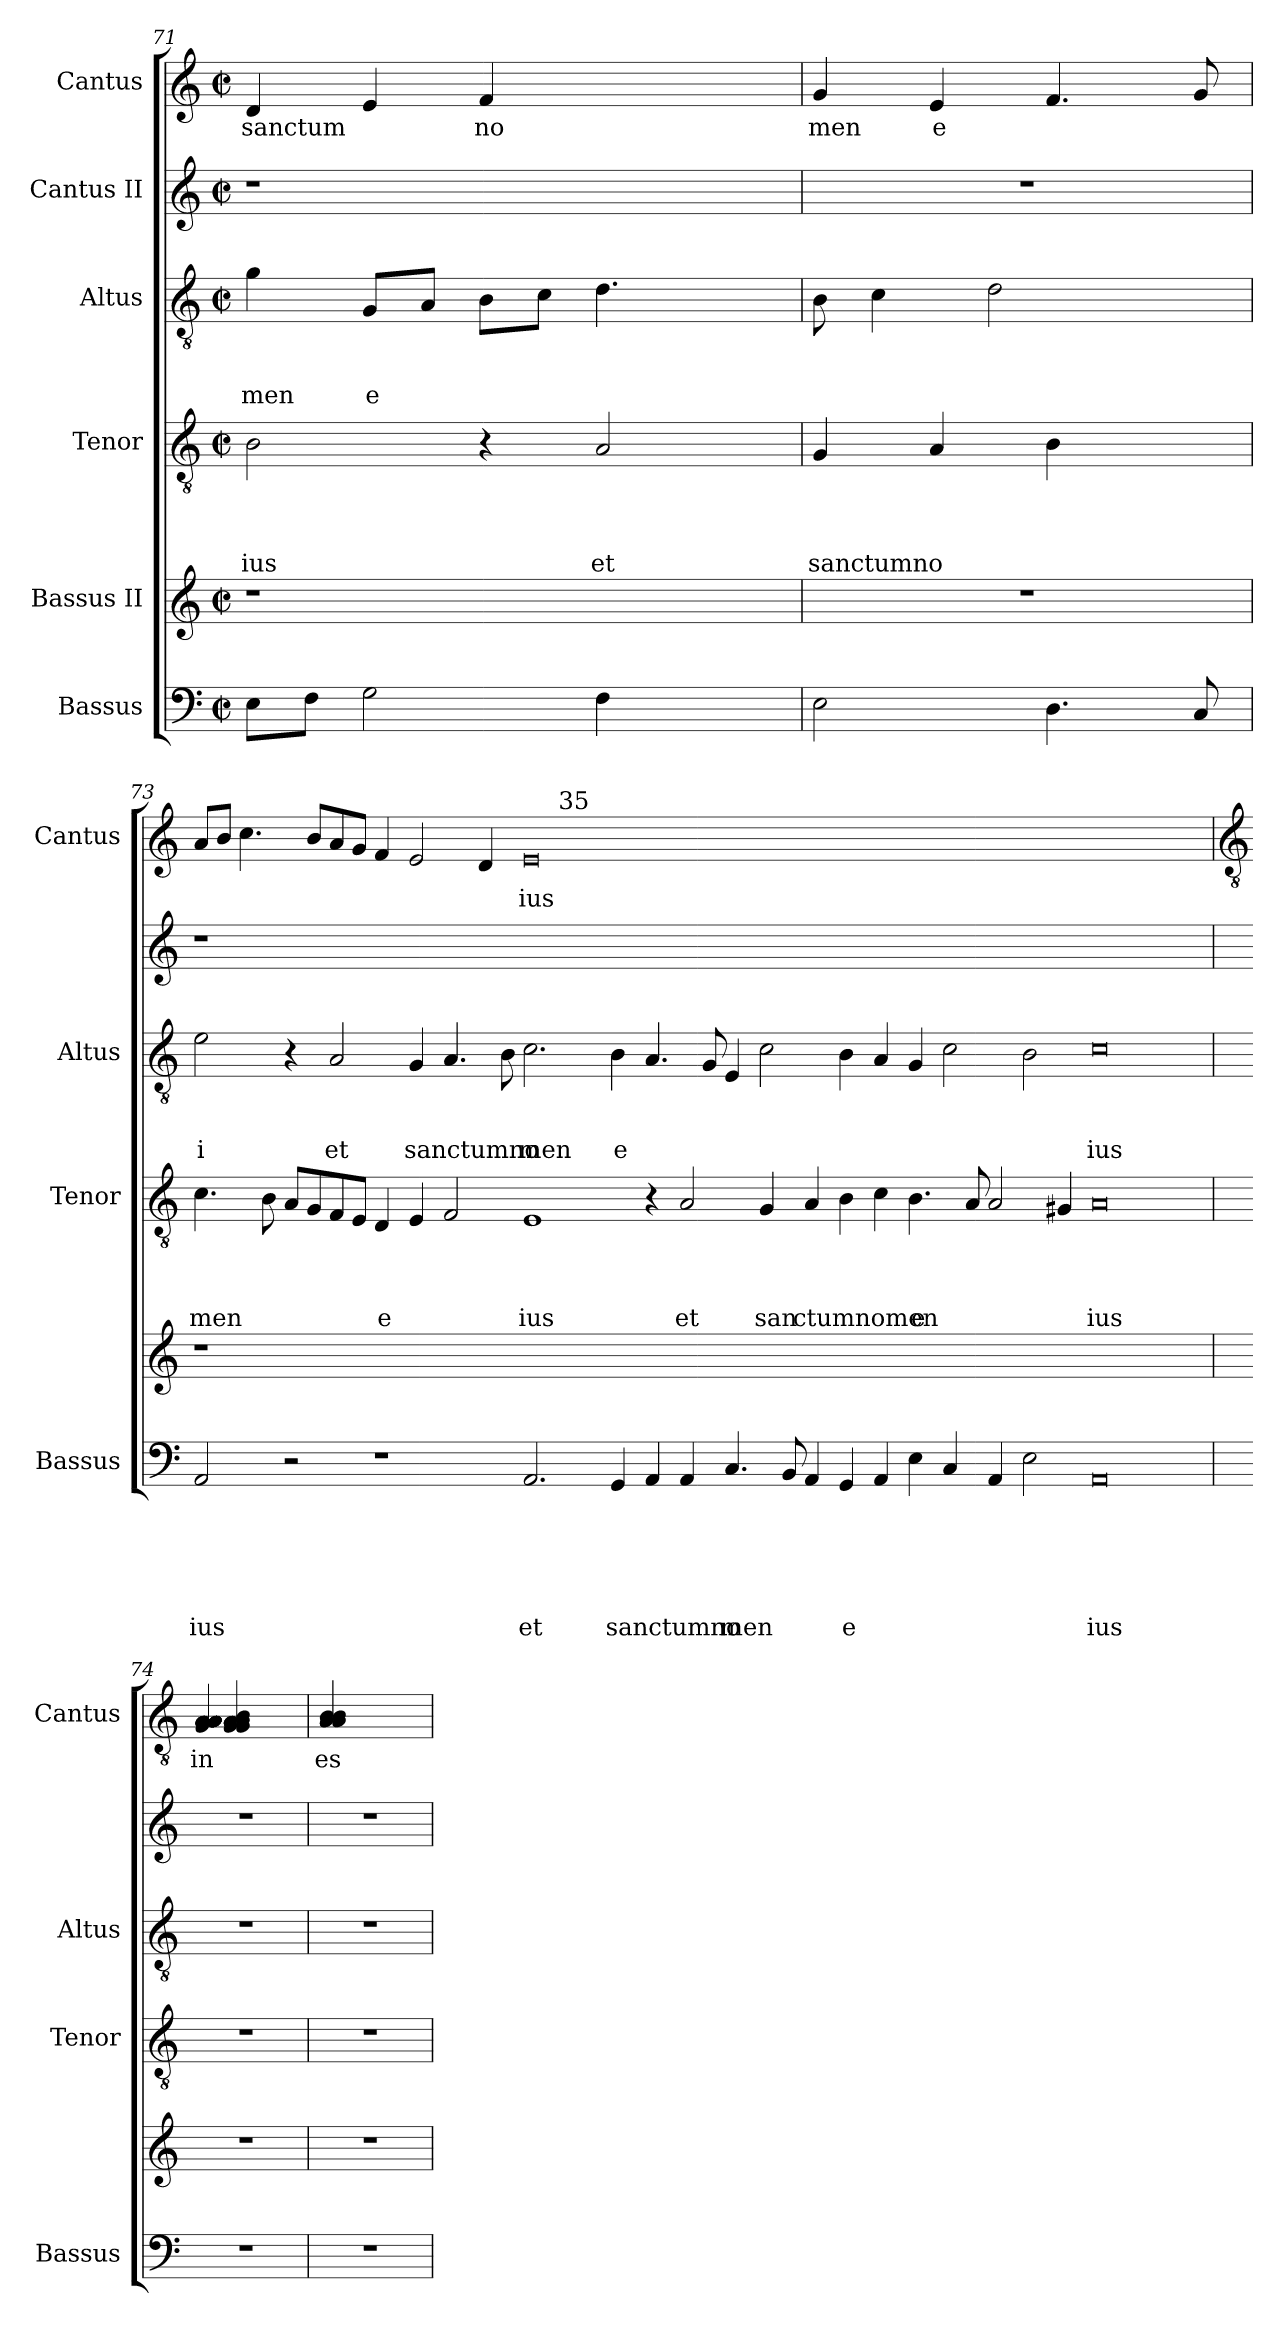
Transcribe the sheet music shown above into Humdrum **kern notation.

**kern	**text	**text	**text	**text	**text	**text	**kern	**kern	**text	**text	**text	**text	**kern	**text	**text	**text	**kern	**kern	**text
*part6	*part6	*part6	*part6	*part6	*part6	*part6	*part5	*part4	*part4	*part4	*part4	*part4	*part3	*part3	*part3	*part3	*part2	*part1	*part1
*staff6	*staff6	*staff6	*staff6	*staff6	*staff6	*staff6	*staff5	*staff4	*staff4	*staff4	*staff4	*staff4	*staff3	*staff3	*staff3	*staff3	*staff2	*staff1	*staff1
*I"Bassus	*	*	*	*	*	*	*I"Bassus II	*I"Tenor	*	*	*	*	*I"Altus	*	*	*	*I"Cantus II	*I"Cantus	*
*I'Bassus	*	*	*	*	*	*	*	*I'Tenor	*	*	*	*	*I'Altus	*	*	*	*	*I'Cantus	*
*clefF4	*	*	*	*	*	*	*clefG2	*clefGv2	*	*	*	*	*clefGv2	*	*	*	*clefG2	*clefG2	*
*k[]	*	*	*	*	*	*	*k[]	*k[]	*	*	*	*	*k[]	*	*	*	*k[]	*k[]	*
*C:	*	*	*	*	*	*	*C:	*C:	*	*	*	*	*C:	*	*	*	*C:	*C:	*
*M2/2	*	*	*	*	*	*	*M2/2	*M2/2	*	*	*	*	*M2/2	*	*	*	*M2/2	*M2/2	*
*met(c|)	*	*	*	*	*	*	*met(c|)	*met(c|)	*	*	*	*	*met(c|)	*	*	*	*met(c|)	*met(c|)	*
=71	=71	=71	=71	=71	=71	=71	=71	=71	=71	=71	=71	=71	=71	=71	=71	=71	=71	=71	=71
!	!	!	!	!	!	!	!	!	!	!	!	!LO:LY:b	!	!	!	!LO:LY:b	!	!	!LO:LY:b
8E\L	.	.	.	.	.	.	1r	2B\	.	.	.	ius	4g\	.	.	men	1r	4d/	sanctum
8F\J	.	.	.	.	.	.	.	.	.	.	.	.	.	.	.	.	.	.	.
!	!	!	!	!	!	!	!	!	!	!	!	!	!	!	!	!LO:LY:b	!	!	!
2G\	.	.	.	.	.	.	.	.	.	.	.	.	8G/L	.	.	e	.	4e/	.
.	.	.	.	.	.	.	.	.	.	.	.	.	8A/J	.	.	.	.	.	.
!	!	!	!	!	!	!	!	!	!	!	!	!	!	!	!	!	!	!	!LO:LY:b
.	.	.	.	.	.	.	.	4r	.	.	.	.	8B\L	.	.	.	.	4f/	no
.	.	.	.	.	.	.	.	.	.	.	.	.	8c\J	.	.	.	.	.	.
!	!	!	!	!	!	!	!	!	!	!	!	!LO:LY:b	!	!	!	!	!	!	!
4F\	.	.	.	.	.	.	.	2A/	.	.	.	et	4.d\	.	.	.	.	2ryy	.
4ryy	.	.	.	.	.	.	4ryy	.	.	.	.	.	.	.	.	.	4ryy	.	.
.	.	.	.	.	.	.	.	.	.	.	.	.	8ryy	.	.	.	.	.	.
=72	=72	=72	=72	=72	=72	=72	=72	=72	=72	=72	=72	=72	=72	=72	=72	=72	=72	=72	=72
!	!	!	!	!	!	!	!	!	!	!	!	!LO:LY:b	!	!	!	!	!	!	!LO:LY:b
2E\	.	.	.	.	.	.	1r	4G/	.	.	.	sanctumno	8B\	.	.	.	1r	4g/	men
.	.	.	.	.	.	.	.	.	.	.	.	.	4c\	.	.	.	.	.	.
!	!	!	!	!	!	!	!	!	!	!	!	!	!	!	!	!	!	!	!LO:LY:b
.	.	.	.	.	.	.	.	4A/	.	.	.	.	.	.	.	.	.	4e/	e
.	.	.	.	.	.	.	.	.	.	.	.	.	2d\	.	.	.	.	.	.
4.D\	.	.	.	.	.	.	.	4B\	.	.	.	.	.	.	.	.	.	4.f/	.
.	.	.	.	.	.	.	.	4ryy	.	.	.	.	.	.	.	.	.	.	.
8C/	.	.	.	.	.	.	.	.	.	.	.	.	8ryy	.	.	.	.	8g/	.
!!LO:LB:g=z
=73	=73	=73	=73	=73	=73	=73	=73	=73	=73	=73	=73	=73	=73	=73	=73	=73	=73	=73	=73
!	!	!	!	!	!	!LO:LY:b	!	!	!	!	!	!LO:LY:b	!	!	!	!LO:LY:b:rj	!	!	!
*	*	*	*	*	*	*	*	*	*	*	*	*	*	*	*	*	*	*^	*
2AA/	.	.	.	.	.	ius	1r	4.c\	.	.	.	men	2e\	.	.	i	1r	8a/L	1ryy	.
.	.	.	.	.	.	.	.	.	.	.	.	.	.	.	.	.	.	8b/J	.	.
.	.	.	.	.	.	.	.	.	.	.	.	.	.	.	.	.	.	4.cc\	.	.
.	.	.	.	.	.	.	.	8B\	.	.	.	.	.	.	.	.	.	.	.	.
2r	.	.	.	.	.	.	.	8A/L	.	.	.	.	4r	.	.	.	.	.	.	.
.	.	.	.	.	.	.	.	8G/	.	.	.	.	.	.	.	.	.	8b/L	.	.
!	!	!	!	!	!	!	!	!	!	!	!	!	!	!	!	!LO:LY:b	!	!	!	!
.	.	.	.	.	.	.	.	8F/	.	.	.	.	2A/	.	.	et	.	8a/	.	.
.	.	.	.	.	.	.	.	8E/J	.	.	.	.	.	.	.	.	.	8g/J	.	.
!	!	!	!	!	!	!	!	!	!	!	!	!LO:LY:b	!	!	!	!	!	!	!	!
1r	.	.	.	.	.	.	1%7ryy	4D/	.	.	.	e	.	.	.	.	1%7ryy	4f/	1ryy	.
!	!	!	!	!	!	!	!	!	!	!	!	!	!	!	!	!LO:LY:b	!	!	!	!
.	.	.	.	.	.	.	.	4E/	.	.	.	.	4G/	.	.	sanctumno	.	2e/	.	.
.	.	.	.	.	.	.	.	2F/	.	.	.	.	4.A/	.	.	.	.	.	.	.
.	.	.	.	.	.	.	.	.	.	.	.	.	.	.	.	.	.	4d/	.	.
.	.	.	.	.	.	.	.	.	.	.	.	.	8B\	.	.	.	.	.	.	.
!	!	!	!	!	!	!LO:LY:b	!	!	!	!	!	!LO:LY:b	!	!	!	!LO:LY:b	!	!	!	!LO:LY:b
2.AA/	.	.	.	.	.	et	.	1E	.	.	.	ius	2.c\	.	.	men	.	0e	4ryy	ius
!	!	!	!	!	!	!	!	!	!	!	!	!	!	!	!	!	!	!	!LO:TX:a:t=35	!
.	.	.	.	.	.	.	.	.	.	.	.	.	.	.	.	.	.	.	1ryy	.
!	!	!	!	!	!	!LO:LY:b	!	!	!	!	!	!	!	!	!	!LO:LY:b	!	!	!	!
4GG/	.	.	.	.	.	sanctumno	.	.	.	.	.	.	4B\	.	.	e	.	.	.	.
4AA/	.	.	.	.	.	.	.	4r	.	.	.	.	4.A/	.	.	.	.	.	.	.
!	!	!	!	!	!	!	!	!	!	!	!	!LO:LY:b	!	!	!	!	!	!	!	!
4AA/	.	.	.	.	.	.	.	2A/	.	.	.	et	.	.	.	.	.	.	1ryy	.
.	.	.	.	.	.	.	.	.	.	.	.	.	8G/	.	.	.	.	.	.	.
!	!	!	!	!	!	!LO:LY:b	!	!	!	!	!	!	!	!	!	!	!	!	!	!
4.C/	.	.	.	.	.	men	.	.	.	.	.	.	4E/	.	.	.	.	.	.	.
!	!	!	!	!	!	!	!	!	!	!	!	!LO:LY:b	!	!	!	!	!	!	!	!
.	.	.	.	.	.	.	.	4G/	.	.	.	san	2c\	.	.	.	.	.	.	.
8BB/	.	.	.	.	.	.	.	.	.	.	.	.	.	.	.	.	.	.	.	.
!	!	!	!	!	!	!	!	!	!	!	!	!LO:LY:b	!	!	!	!	!	!	!	!
4AA/	.	.	.	.	.	.	.	4A/	.	.	.	ctumnomen	.	.	.	.	.	00ryy	.	.
!	!	!	!	!	!	!LO:LY:b	!	!	!	!	!	!	!	!	!	!	!	!	!	!
4GG/	.	.	.	.	.	e	.	4B\	.	.	.	.	4B\	.	.	.	.	.	4%15ryy	.
4AA/	.	.	.	.	.	.	.	4c\	.	.	.	.	4A/	.	.	.	.	.	.	.
!	!	!	!	!	!	!	!	!	!	!	!	!LO:LY:b	!	!	!	!	!	!	!	!
4E\	.	.	.	.	.	.	.	4.B\	.	.	.	e	4G/	.	.	.	.	.	.	.
4C/	.	.	.	.	.	.	.	.	.	.	.	.	2c\	.	.	.	.	.	.	.
.	.	.	.	.	.	.	.	8A/	.	.	.	.	.	.	.	.	.	.	.	.
4AA/	.	.	.	.	.	.	.	2A/	.	.	.	.	.	.	.	.	.	.	.	.
2E\	.	.	.	.	.	.	.	.	.	.	.	.	2B\	.	.	.	.	.	.	.
.	.	.	.	.	.	.	.	4G#/	.	.	.	.	.	.	.	.	.	.	.	.
!	!	!	!	!	!	!LO:LY:b	!	!	!	!	!	!LO:LY:b	!	!	!	!LO:LY:b	!	!	!	!
0AA	.	.	.	.	.	ius	.	0A	.	.	.	ius	0c	.	.	ius	.	.	.	.
!!LO:LB:g=z	!!
=74!	=74!	=74!	=74!	=74!	=74!	=74!	=74!	=74!	=74!	=74!	=74!	=74!	=74!	=74!	=74!	=74!	=74!	=74!	=74!	=74!
*	*	*	*	*	*	*	*	*	*	*	*	*	*	*	*	*	*	*clefGv2	*	*
!	!	!	!	!	!	!	!	!	!	!	!	!	!	!	!	!	!	!	!	!LO:LY:b
!	!	!	!	!	!	!	!	!	!	!	!	!	!	!	!	!	!	!	!	!LO:LY:b
1r	.	.	.	.	.	.	1r	1r	.	.	.	.	1r	.	.	.	1r	(4G/ 4A/ 4A/ 4A/ 4A/ 4A/ 4A/ 4A/ 4A/ 4A/ 4A/ 4A/	(4G/ 4G/ 4A/ 4A/ 4A/ 4B/	in
.	.	.	.	.	.	.	.	.	.	.	.	.	.	.	.	.	.	2.ryy	2.ryy	.
!!LO:LB:g=z
=75	=75	=75	=75	=75	=75	=75	=75	=75	=75	=75	=75	=75	=75	=75	=75	=75	=75	=75	=75	=75
!	!	!	!	!	!	!	!	!	!	!	!	!	!	!	!	!	!	!	!	!LO:LY:b
*	*	*	*	*	*	*	*	*	*	*	*	*	*	*	*	*	*	*v	*v	*
1r	.	.	.	.	.	.	1r	1r	.	.	.	.	1r	.	.	.	1r	(4A/ 4A/ 4A/ 4B/ 4B/	-es
.	.	.	.	.	.	.	.	.	.	.	.	.	.	.	.	.	.	2.ryy	.
=	=	=	=	=	=	=	=	=	=	=	=	=	=	=	=	=	=	=	=
*-	*-	*-	*-	*-	*-	*-	*-	*-	*-	*-	*-	*-	*-	*-	*-	*-	*-	*-	*-
